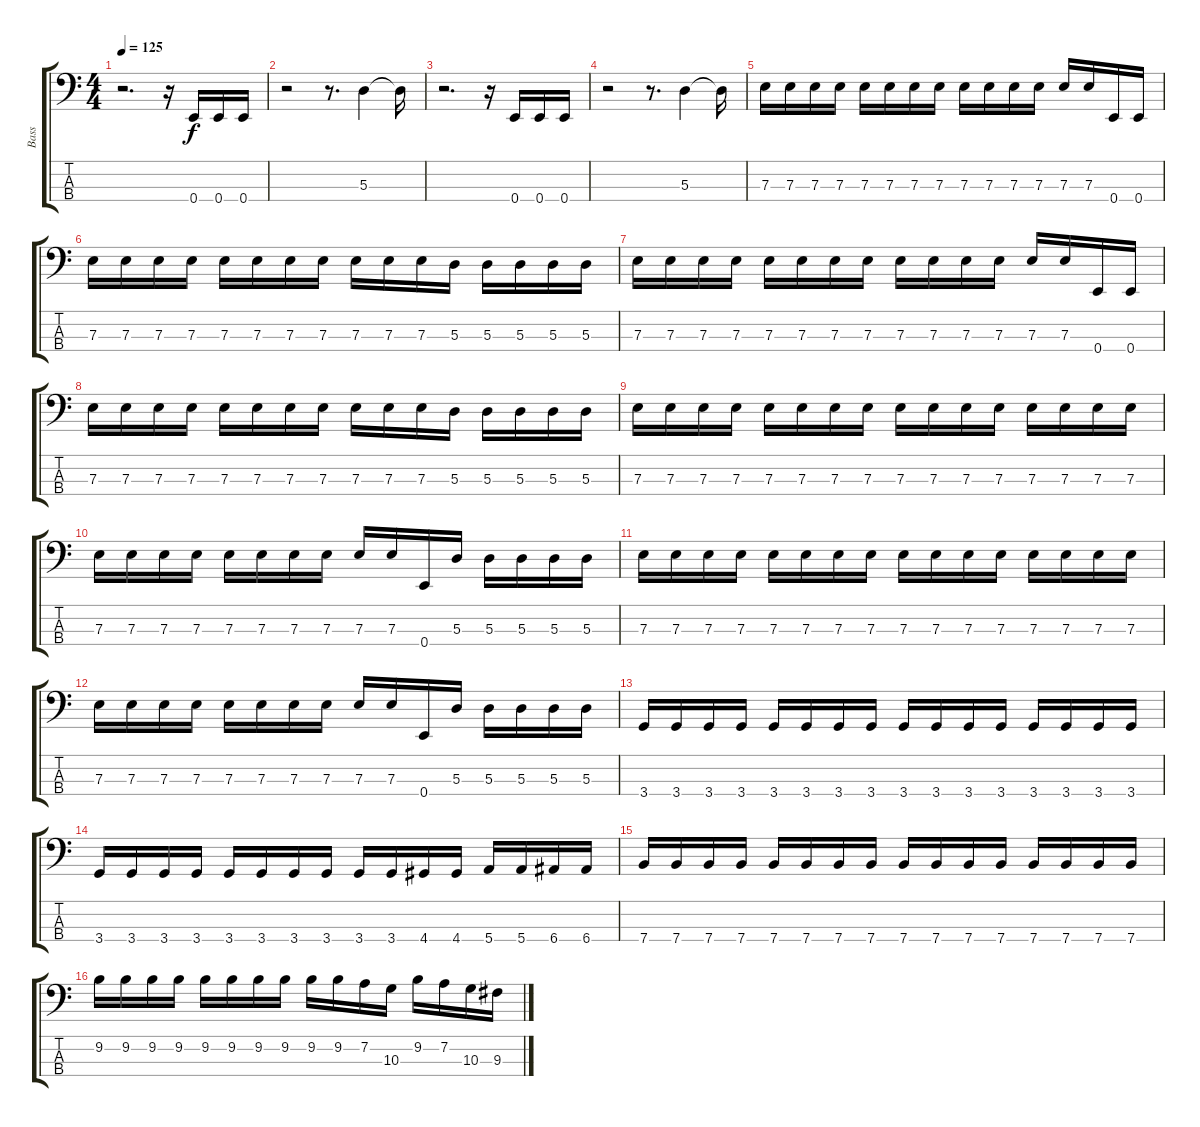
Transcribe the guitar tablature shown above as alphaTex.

\track ("Bass" "Bass") {instrument electricbassfinger}
\staff {score tabs}
\tuning (G2 D2 A1 E1) {hide}
\ts (4 4)
\tempo 125
\clef f4
\ks c
r.2{d dy f instrument electricbassfinger} r.16 0.4.16 0.4.16 0.4.16 |
r.2 r.8{d} 5.3.4 5.3{t}.16 |
r.2{d} r.16 0.4.16 0.4.16 0.4.16 |
r.2 r.8{d} 5.3.4 5.3{t}.16 |
7.3.16 7.3.16 7.3.16 7.3.16 7.3.16 7.3.16 7.3.16 7.3.16 7.3.16 7.3.16 7.3.16 7.3.16 7.3.16 7.3.16 0.4.16 0.4.16 |
7.3.16 7.3.16 7.3.16 7.3.16 7.3.16 7.3.16 7.3.16 7.3.16 7.3.16 7.3.16 7.3.16 5.3.16 5.3.16 5.3.16 5.3.16 5.3.16 |
7.3.16 7.3.16 7.3.16 7.3.16 7.3.16 7.3.16 7.3.16 7.3.16 7.3.16 7.3.16 7.3.16 7.3.16 7.3.16 7.3.16 0.4.16 0.4.16 |
7.3.16 7.3.16 7.3.16 7.3.16 7.3.16 7.3.16 7.3.16 7.3.16 7.3.16 7.3.16 7.3.16 5.3.16 5.3.16 5.3.16 5.3.16 5.3.16 |
7.3.16 7.3.16 7.3.16 7.3.16 7.3.16 7.3.16 7.3.16 7.3.16 7.3.16 7.3.16 7.3.16 7.3.16 7.3.16 7.3.16 7.3.16 7.3.16 |
7.3.16 7.3.16 7.3.16 7.3.16 7.3.16 7.3.16 7.3.16 7.3.16 7.3.16 7.3.16 0.4.16 5.3.16 5.3.16 5.3.16 5.3.16 5.3.16 |
7.3.16 7.3.16 7.3.16 7.3.16 7.3.16 7.3.16 7.3.16 7.3.16 7.3.16 7.3.16 7.3.16 7.3.16 7.3.16 7.3.16 7.3.16 7.3.16 |
7.3.16 7.3.16 7.3.16 7.3.16 7.3.16 7.3.16 7.3.16 7.3.16 7.3.16 7.3.16 0.4.16 5.3.16 5.3.16 5.3.16 5.3.16 5.3.16 |
3.4.16 3.4.16 3.4.16 3.4.16 3.4.16 3.4.16 3.4.16 3.4.16 3.4.16 3.4.16 3.4.16 3.4.16 3.4.16 3.4.16 3.4.16 3.4.16 |
3.4.16 3.4.16 3.4.16 3.4.16 3.4.16 3.4.16 3.4.16 3.4.16 3.4.16 3.4.16 4.4.16 4.4.16 5.4.16 5.4.16 6.4.16 6.4.16 |
7.4.16 7.4.16 7.4.16 7.4.16 7.4.16 7.4.16 7.4.16 7.4.16 7.4.16 7.4.16 7.4.16 7.4.16 7.4.16 7.4.16 7.4.16 7.4.16 |
9.2.16 9.2.16 9.2.16 9.2.16 9.2.16 9.2.16 9.2.16 9.2.16 9.2.16 9.2.16 7.2.16 10.3.16 9.2.16 7.2.16 10.3.16 9.3.16
